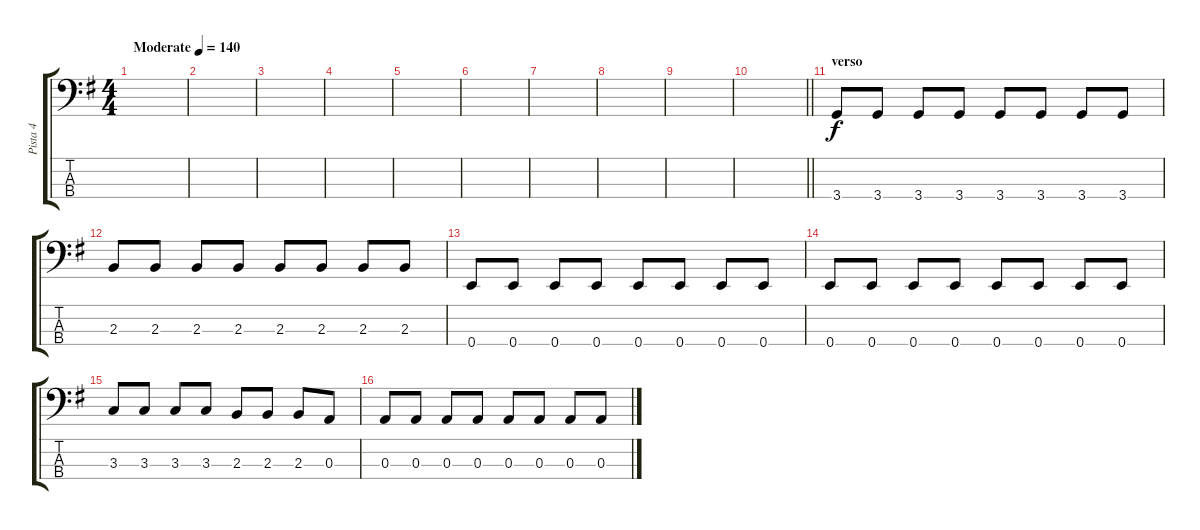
\track ("Pista 4" "Pista 4") {instrument electricbassfinger}
\staff {score tabs}
\tuning (G2 D2 A1 E1) {hide}
\ts (4 4)
\tempo (140 "Moderate")
\clef f4
\ks g
|
|
|
|
|
|
|
|
|
\barLineRight lightlight
|
\section ("" "verso")
3.4.8 3.4.8 3.4.8 3.4.8 3.4.8 3.4.8 3.4.8 3.4.8 |
2.3.8 2.3.8 2.3.8 2.3.8 2.3.8 2.3.8 2.3.8 2.3.8 |
0.4.8 0.4.8 0.4.8 0.4.8 0.4.8 0.4.8 0.4.8 0.4.8 |
0.4.8 0.4.8 0.4.8 0.4.8 0.4.8 0.4.8 0.4.8 0.4.8 |
3.3.8 3.3.8 3.3.8 3.3.8 2.3.8 2.3.8 2.3.8 0.3.8 |
0.3.8 0.3.8 0.3.8 0.3.8 0.3.8 0.3.8 0.3.8 0.3.8
